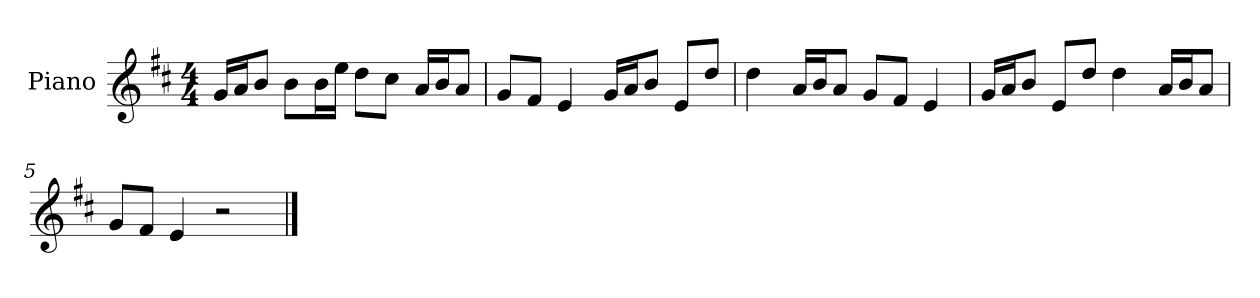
**kern
*part1
*staff1
*I"Piano
*I'P-no
*clefG2
*k[f#c#]
*M4/4
*MM90
=1
16g/LL
16a/J
8b/J
8b\L
16b\L
16ee\JJ
8dd\L
8cc#\J
16a/LL
16b/J
8a/J
=2
8g/L
8f#/J
4e/
16g/LL
16a/J
8b/J
8e/L
8dd/J
=3
4dd\
16a/LL
16b/J
8a/J
8g/L
8f#/J
4e/
=4
16g/LL
16a/J
8b/J
8e/L
8dd/J
4dd\
16a/LL
16b/J
8a/J
=5
8g/L
8f#/J
4e/
2r
==
*-
